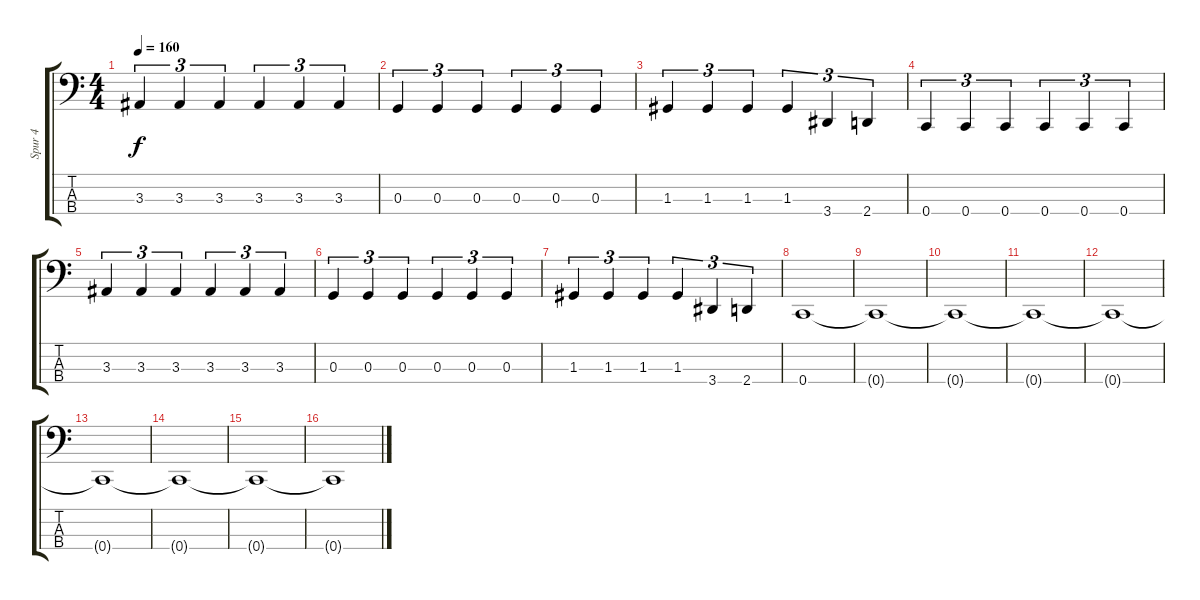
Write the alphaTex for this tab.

\track ("Spur 4" "Spur 4") {instrument electricbassfinger}
\staff {score tabs}
\tuning (F2 C2 G1 C1) {hide}
\ts (4 4)
\tempo 160
\clef f4
\ks c
3.3.4{tu (3 2) dy f} 3.3.4{tu (3 2)} 3.3.4{tu (3 2)} 3.3.4{tu (3 2)} 3.3.4{tu (3 2)} 3.3.4{tu (3 2)} |
0.3.4{tu (3 2)} 0.3.4{tu (3 2)} 0.3.4{tu (3 2)} 0.3.4{tu (3 2)} 0.3.4{tu (3 2)} 0.3.4{tu (3 2)} |
1.3.4{tu (3 2)} 1.3.4{tu (3 2)} 1.3.4{tu (3 2)} 1.3.4{tu (3 2)} 3.4.4{tu (3 2)} 2.4.4{tu (3 2)} |
0.4.4{tu (3 2)} 0.4.4{tu (3 2)} 0.4.4{tu (3 2)} 0.4.4{tu (3 2)} 0.4.4{tu (3 2)} 0.4.4{tu (3 2)} |
3.3.4{tu (3 2)} 3.3.4{tu (3 2)} 3.3.4{tu (3 2)} 3.3.4{tu (3 2)} 3.3.4{tu (3 2)} 3.3.4{tu (3 2)} |
0.3.4{tu (3 2)} 0.3.4{tu (3 2)} 0.3.4{tu (3 2)} 0.3.4{tu (3 2)} 0.3.4{tu (3 2)} 0.3.4{tu (3 2)} |
1.3.4{tu (3 2)} 1.3.4{tu (3 2)} 1.3.4{tu (3 2)} 1.3.4{tu (3 2)} 3.4.4{tu (3 2)} 2.4.4{tu (3 2)} |
0.4.1 |
0.4{t}.1 |
0.4{t}.1 |
0.4{t}.1 |
0.4{t}.1 |
0.4{t}.1 |
0.4{t}.1 |
0.4{t}.1 |
0.4{t}.1
